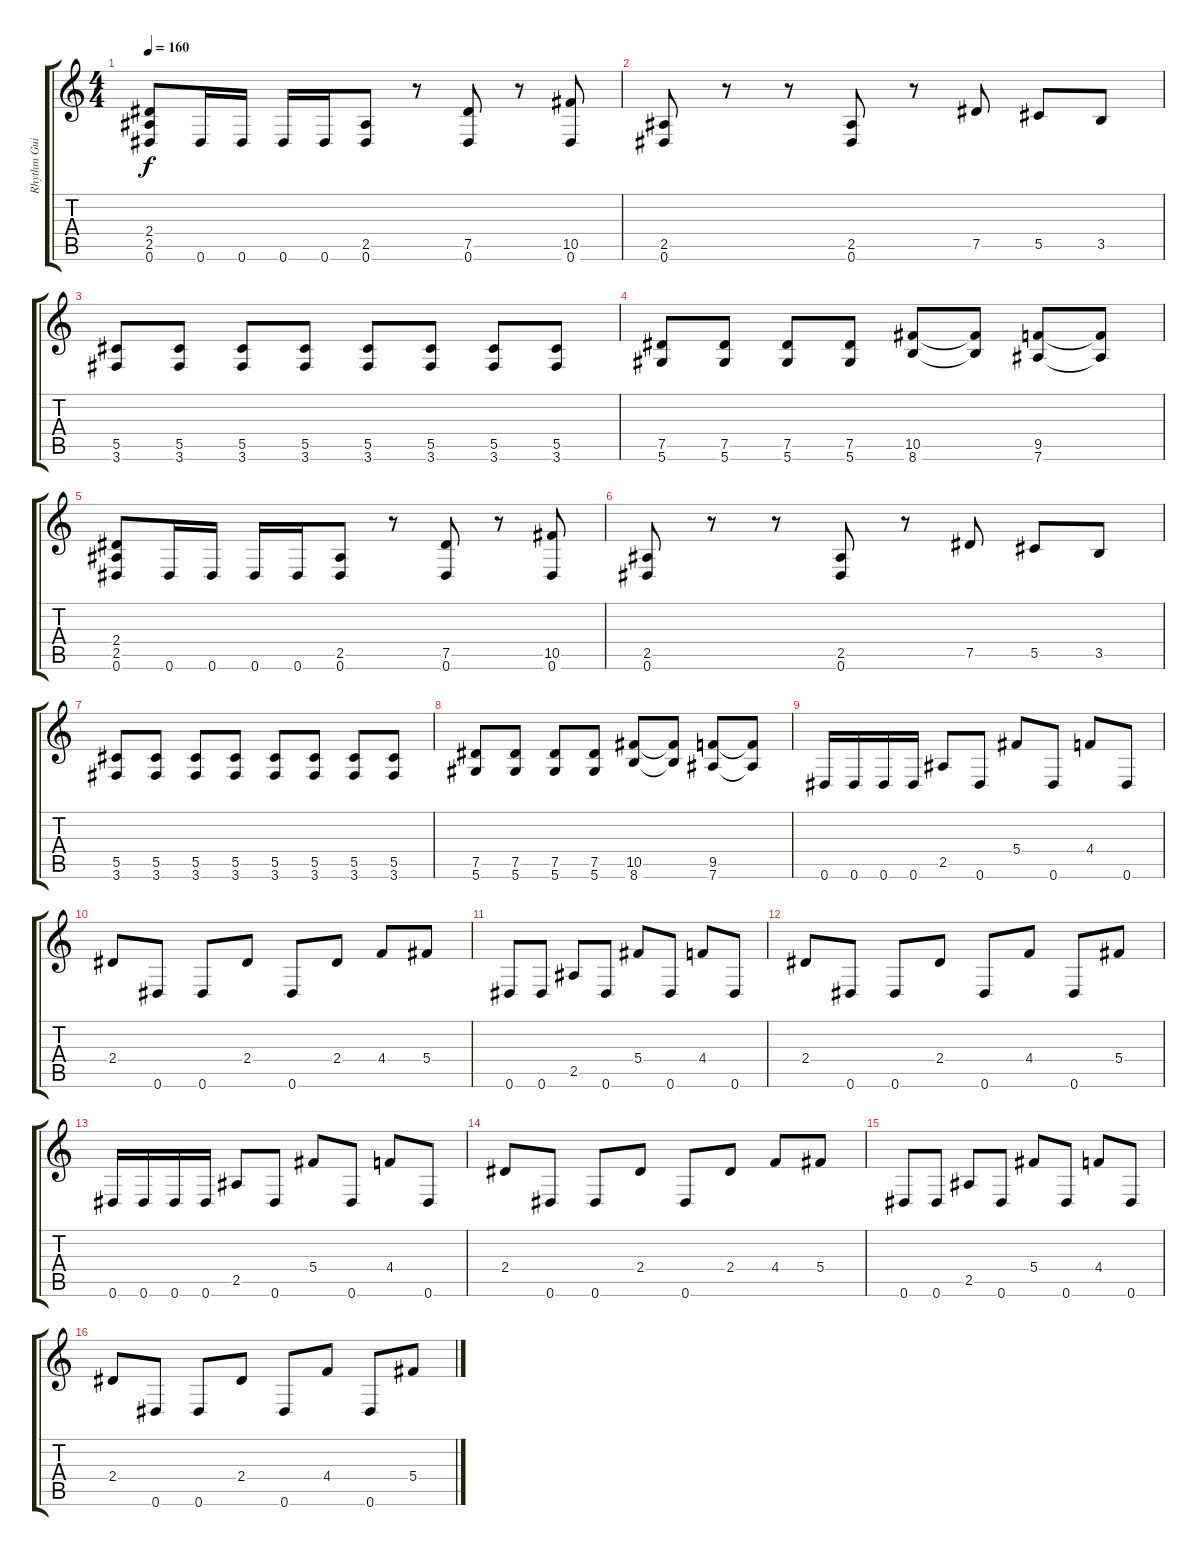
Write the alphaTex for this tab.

\track ("Rhythm Guitar I" "Rhythm Gui") {instrument distortionguitar}
\staff {score tabs}
\tuning (Eb4 Bb3 Gb3 Db3 Ab2 Eb2) {hide}
\ts (4 4)
\tempo 160
\clef g2
\ks c
(2.4 2.5 0.6).8{dy f} 0.6.16 0.6.16 0.6.16 0.6.16 (2.5 0.6).8 r.8 (7.5 0.6).8 r.8 (10.5 0.6).8 |
(2.5 0.6).8 r.8 r.8 (2.5 0.6).8 r.8 7.5.8 5.5.8 3.5.8 |
(5.5 3.6).8 (5.5 3.6).8 (5.5 3.6).8 (5.5 3.6).8 (5.5 3.6).8 (5.5 3.6).8 (5.5 3.6).8 (5.5 3.6).8 |
(7.5 5.6).8 (7.5 5.6).8 (7.5 5.6).8 (7.5 5.6).8 (10.5 8.6).8 (10.5{t} 8.6{t}).8 (9.5 7.6).8 (9.5{t} 7.6{t}).8 |
(2.4 2.5 0.6).8 0.6.16 0.6.16 0.6.16 0.6.16 (2.5 0.6).8 r.8 (7.5 0.6).8 r.8 (10.5 0.6).8 |
(2.5 0.6).8 r.8 r.8 (2.5 0.6).8 r.8 7.5.8 5.5.8 3.5.8 |
(5.5 3.6).8 (5.5 3.6).8 (5.5 3.6).8 (5.5 3.6).8 (5.5 3.6).8 (5.5 3.6).8 (5.5 3.6).8 (5.5 3.6).8 |
(7.5 5.6).8 (7.5 5.6).8 (7.5 5.6).8 (7.5 5.6).8 (10.5 8.6).8 (10.5{t} 8.6{t}).8 (9.5 7.6).8 (9.5{t} 7.6{t}).8 |
0.6.16 0.6.16 0.6.16 0.6.16 2.5.8 0.6.8 5.4.8 0.6.8 4.4.8 0.6.8 |
2.4.8 0.6.8 0.6.8 2.4.8 0.6.8 2.4.8 4.4.8 5.4.8 |
0.6.8 0.6.8 2.5.8 0.6.8 5.4.8 0.6.8 4.4.8 0.6.8 |
2.4.8 0.6.8 0.6.8 2.4.8 0.6.8 4.4.8 0.6.8 5.4.8 |
0.6.16 0.6.16 0.6.16 0.6.16 2.5.8 0.6.8 5.4.8 0.6.8 4.4.8 0.6.8 |
2.4.8 0.6.8 0.6.8 2.4.8 0.6.8 2.4.8 4.4.8 5.4.8 |
0.6.8 0.6.8 2.5.8 0.6.8 5.4.8 0.6.8 4.4.8 0.6.8 |
2.4.8 0.6.8 0.6.8 2.4.8 0.6.8 4.4.8 0.6.8 5.4.8
